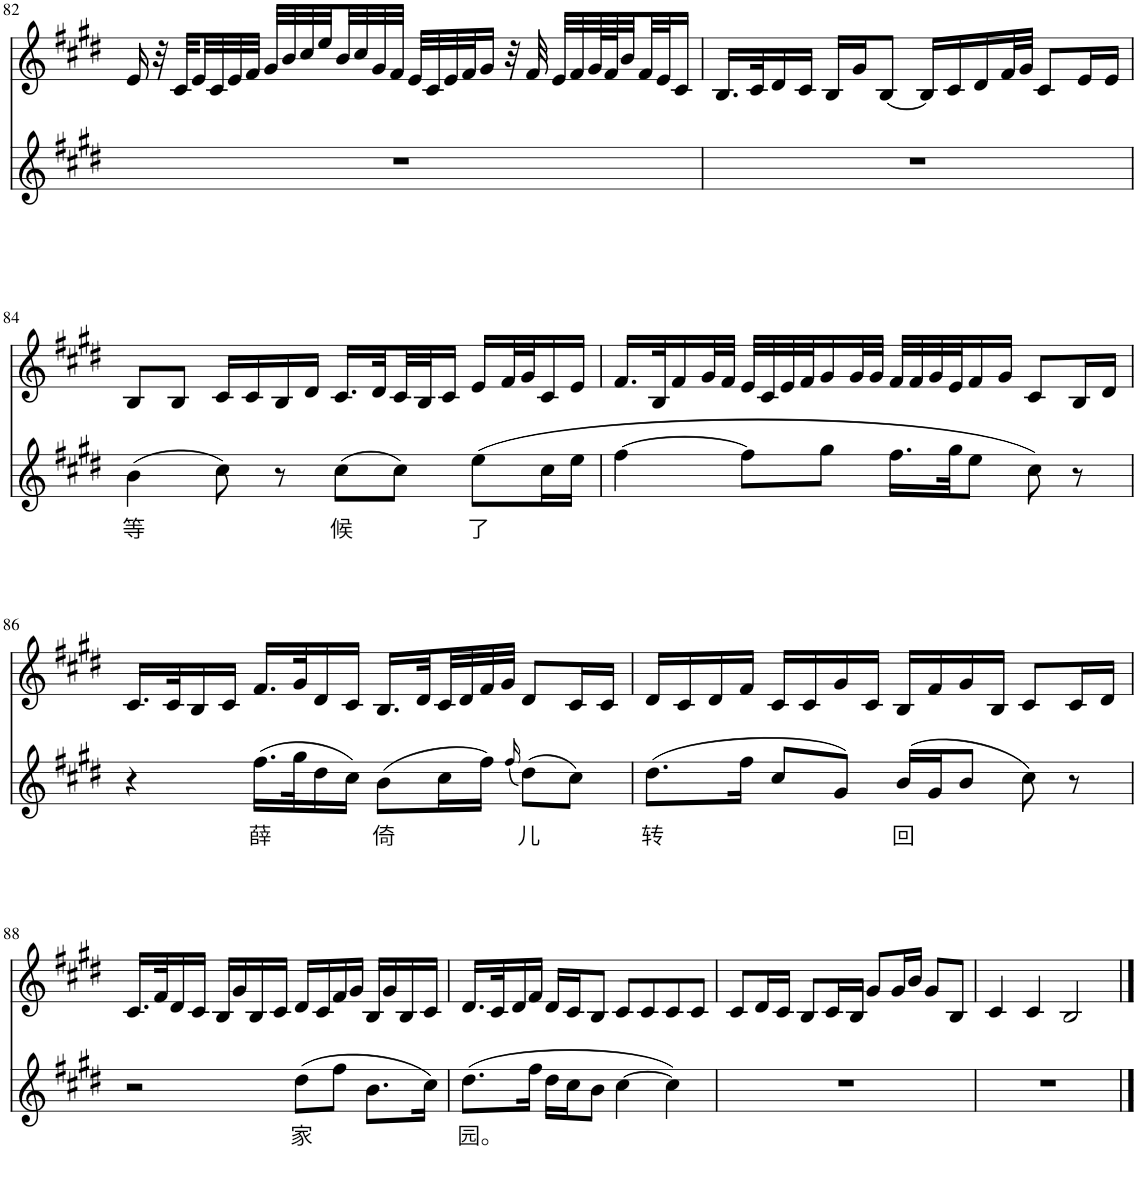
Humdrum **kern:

**kern	**text	**kern
*part2	*part2	*part1
*staff2	*staff2	*staff1
*I"Piano	*	*I"Piano
*I'Pno	*	*I'Pno
!!LO:PB:g=z
*clefG2	*	*clefG2
*k[f#c#g#d#]	*	*k[f#c#g#d#]
*M4/4	*	*M4/4
=82	=82	=82
1r	.	16e/
.	.	32r
.	.	32c#/LLL
.	.	32e/
.	.	32c#/
.	.	32e/
.	.	32f#/JJJ
.	.	32g#/LLL
.	.	32b/
.	.	32cc#/
.	.	32ee/
.	.	32b/
.	.	32cc#/
.	.	32g#/
.	.	32f#/JJJ
.	.	32e/LLL
.	.	32c#/
.	.	32e/
.	.	32f#/J
.	.	16g#/JJ
.	.	32r
.	.	32f#/
.	.	32e/LLL
.	.	32f#/
.	.	64g#/L
.	.	64f#/J
.	.	32b/
.	.	32f#/
.	.	32e/J
.	.	16c#/JJ
=83	=83	=83
1r	.	16.B/LL
.	.	32c#/K
.	.	16d#/
.	.	16c#/JJ
.	.	16B/LL
.	.	16g#/J
.	.	[8B/J
.	.	16B/LL]
.	.	16c#/
.	.	16d#/
.	.	32f#/L
.	.	32g#/JJJ
.	.	8c#/L
.	.	16e/L
.	.	16e/JJ
!!LO:LB:g=z
=84	=84	=84
!	!LO:LY:b	!
(4b\	等	8B/L
.	.	8B/J
8cc#\)	.	16c#/LL
.	.	16c#/
8r	.	16B/
.	.	16d#/JJ
!	!LO:LY:b	!
(8cc#\L	候	16.c#/LL
.	.	32d#/L
8cc#\J)	.	32c#/
.	.	32B/J
.	.	16c#/JJ
!	!LO:LY:b	!
(8ee\L	了	16e/LL
.	.	32f#/L
.	.	32g#/J
16cc#\L	.	16c#/
16ee\JJ	.	16e/JJ
=85	=85	=85
[4ff#\	.	16.f#/LL
.	.	32B/K
.	.	16f#/
.	.	32g#/L
.	.	32f#/JJJ
8ff#\L]	.	32e/LLL
.	.	32c#/
.	.	32e/
.	.	32f#/J
8gg#\J	.	16g#/
.	.	32g#/L
.	.	32g#/JJJ
16.ff#\LL	.	32f#/LLL
.	.	32f#/
.	.	32g#/
32gg#\JK	.	32e/J
8ee\J	.	16f#/
.	.	16g#/JJ
8cc#\)	.	8c#/L
8r	.	16B/L
.	.	16d#/JJ
!!LO:LB:g=z
=86	=86	=86
4r	.	16.c#/LL
.	.	32c#/K
.	.	16B/
.	.	16c#/JJ
!	!LO:LY:b	!
(16.ff#\LL	薛	16.f#/LL
32gg#\K	.	32g#/K
16dd#\	.	16d#/
16cc#\JJ)	.	16c#/JJ
!	!LO:LY:b	!
(8b\L	倚	16.B/LL
.	.	32d#/L
16cc#\L	.	32c#/
.	.	32d#/
16ff#\JJ)	.	32f#/
.	.	32g#/JJJ
(16qff#/	.	.
!	!LO:LY:b	!
(8dd#\L)	儿	8d#/L
8cc#\J)	.	16c#/L
.	.	16c#/JJ
=87	=87	=87
!	!LO:LY:b	!
(8.dd#\L	转	16d#/LL
.	.	16c#/
.	.	16d#/
16ff#\Jk	.	16f#/JJ
8cc#/L	.	16c#/LL
.	.	16c#/
8g#/J)	.	16g#/
.	.	16c#/JJ
!	!LO:LY:b	!
(16b/LL	回	16B/LL
16g#/J	.	16f#/
8b/J	.	16g#/
.	.	16B/JJ
8cc#\)	.	8c#/L
8r	.	16c#/L
.	.	16d#/JJ
!!LO:LB:g=z
=88	=88	=88
2r	.	16.c#/LL
.	.	32f#/K
.	.	16d#/
.	.	16c#/JJ
.	.	16B/LL
.	.	16g#/
.	.	16B/
.	.	16c#/JJ
!	!LO:LY:b	!
(8dd#\L	家	16d#/LL
.	.	16c#/
8ff#\J	.	16f#/
.	.	16g#/JJ
8.b\L	.	16B/LL
.	.	16g#/
.	.	16B/
16cc#\Jk)	.	16c#/JJ
=89	=89	=89
!	!LO:LY:b	!
(8.dd#\L	园。	16.d#/LL
.	.	32c#/K
.	.	16d#/
16ff#\Jk	.	16f#/JJ
16dd#\LL	.	16d#/LL
16cc#\J	.	16c#/J
8b\J	.	8B/J
[4cc#\	.	8c#/L
.	.	8c#/
4cc#\])	.	8c#/
.	.	8c#/J
=90	=90	=90
1r	.	8c#/L
.	.	16d#/L
.	.	16c#/JJ
.	.	8B/L
.	.	16c#/L
.	.	16B/JJ
.	.	8g#/L
.	.	16g#/L
.	.	16b/JJ
.	.	8g#/L
.	.	8B/J
=91	=91	=91
1r	.	4c#/
.	.	4c#/
.	.	2B/
==	==	==
*-	*-	*-
